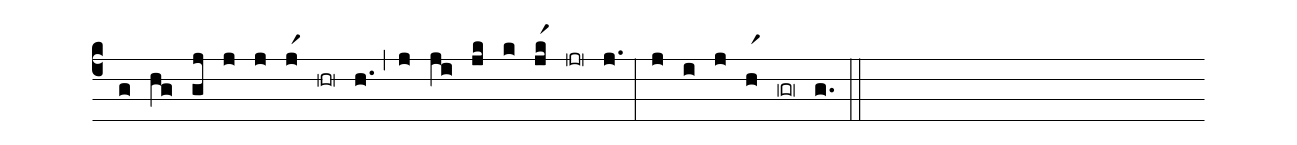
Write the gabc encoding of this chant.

%%
(c4)
(g) (hg) (gj) (j)
(j) (jr1) (hr0) (h.)  (,)
(j) (ji) (jk) (k) (jkr1) (jr0) (j.) (:)
(j) (i) (j) (hr1) (gr0) (g.) (::)
